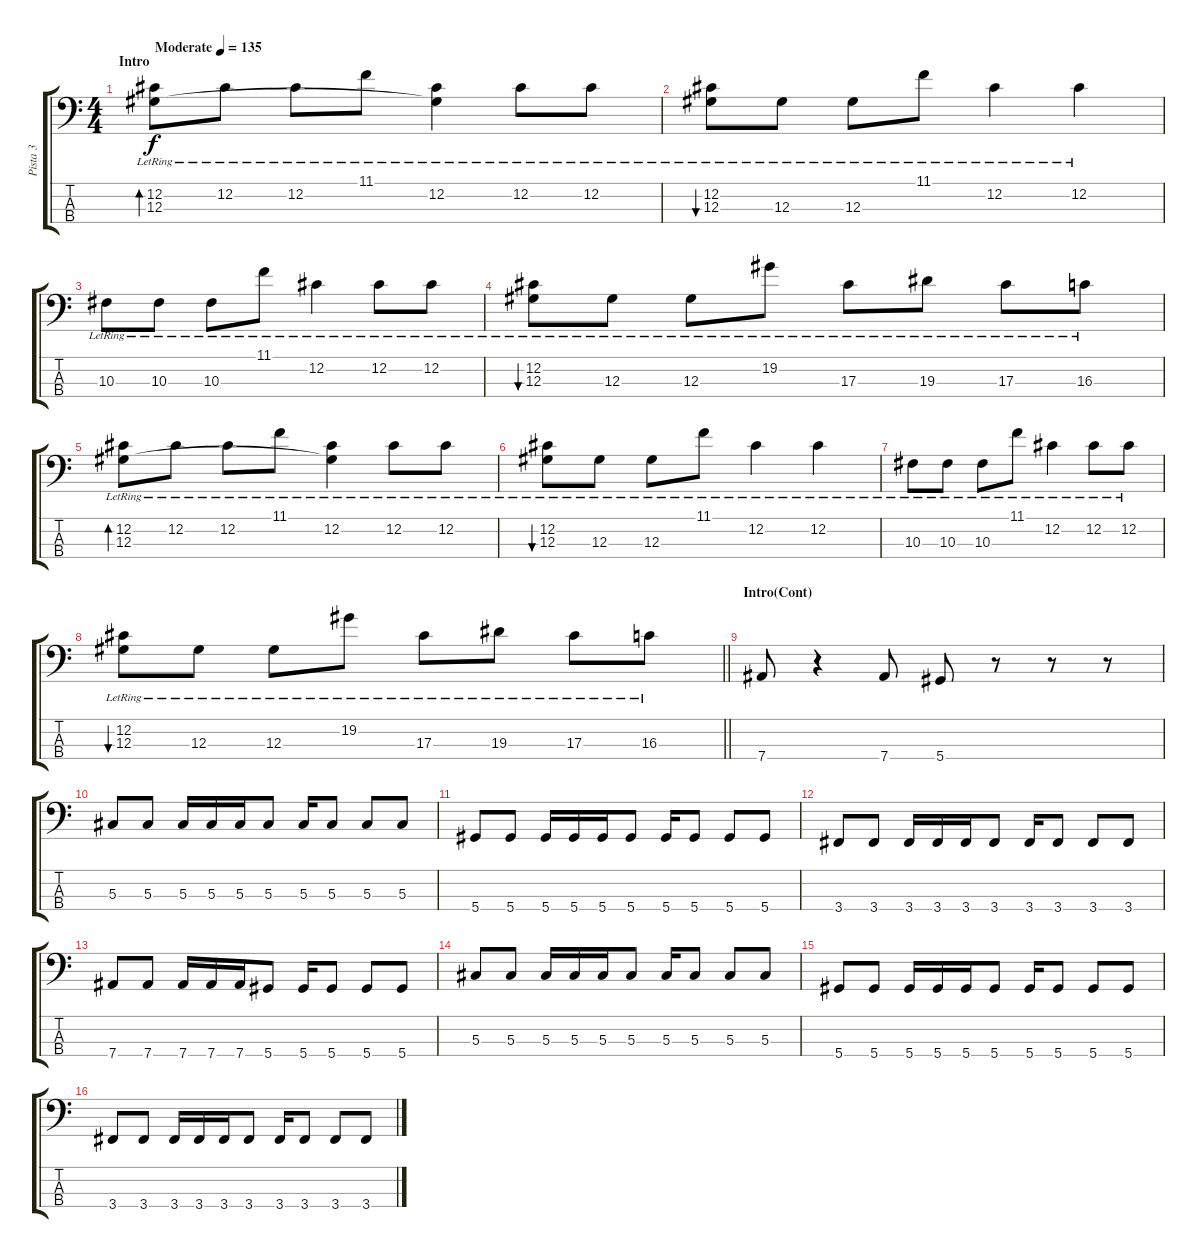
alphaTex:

\track ("Pista 3" "Pista 3") {instrument electricbasspick}
\staff {score tabs}
\tuning (Gb2 Db2 Ab1 Eb1) {hide}
\ts (4 4)
\section ("" "Intro")
\tempo (135 "Moderate")
\clef f4
\ks c
(12.2{lr} 12.3).8{bd 480 dy f instrument electricbasspick} 12.2{lr}.8 12.2{lr}.8 11.1{lr}.8 (12.2{lr} 12.3{t}).4 12.2{lr}.8 12.2{lr}.8 |
(12.2 12.3{lr}).8{bu 480} 12.3{lr}.8 12.3{lr}.8 11.1{lr}.8 12.2{lr}.4 12.2{lr}.4 |
10.3{lr}.8 10.3{lr}.8 10.3{lr}.8 11.1{lr}.8 12.2{lr}.4 12.2{lr}.8 12.2{lr}.8 |
(12.2 12.3{lr}).8{bu 480} 12.3{lr}.8 12.3{lr}.8 19.2{lr}.8 17.3{lr}.8 19.3{lr}.8 17.3{lr}.8 16.3{lr}.8 |
(12.2{lr} 12.3).8{bd 480} 12.2{lr}.8 12.2{lr}.8 11.1{lr}.8 (12.2{lr} 12.3{t}).4 12.2{lr}.8 12.2{lr}.8 |
(12.2 12.3{lr}).8{bu 480} 12.3{lr}.8 12.3{lr}.8 11.1{lr}.8 12.2{lr}.4 12.2{lr}.4 |
10.3{lr}.8 10.3{lr}.8 10.3{lr}.8 11.1{lr}.8 12.2{lr}.4 12.2{lr}.8 12.2{lr}.8 |
\barLineRight lightlight
(12.2 12.3{lr}).8{bu 480} 12.3{lr}.8 12.3{lr}.8 19.2{lr}.8 17.3{lr}.8 19.3{lr}.8 17.3{lr}.8 16.3{lr}.8 |
\section ("" "Intro(Cont)")
7.4.8 r.4 7.4.8 5.4.8 r.8 r.8 r.8 |
5.3.8 5.3.8 5.3.16 5.3.16 5.3.16 5.3.8 5.3.16 5.3.8 5.3.8 5.3.8 |
5.4.8 5.4.8 5.4.16 5.4.16 5.4.16 5.4.8 5.4.16 5.4.8 5.4.8 5.4.8 |
3.4.8 3.4.8 3.4.16 3.4.16 3.4.16 3.4.8 3.4.16 3.4.8 3.4.8 3.4.8 |
7.4.8 7.4.8 7.4.16 7.4.16 7.4.16 5.4.8 5.4.16 5.4.8 5.4.8 5.4.8 |
5.3.8 5.3.8 5.3.16 5.3.16 5.3.16 5.3.8 5.3.16 5.3.8 5.3.8 5.3.8 |
5.4.8 5.4.8 5.4.16 5.4.16 5.4.16 5.4.8 5.4.16 5.4.8 5.4.8 5.4.8 |
3.4.8 3.4.8 3.4.16 3.4.16 3.4.16 3.4.8 3.4.16 3.4.8 3.4.8 3.4.8
